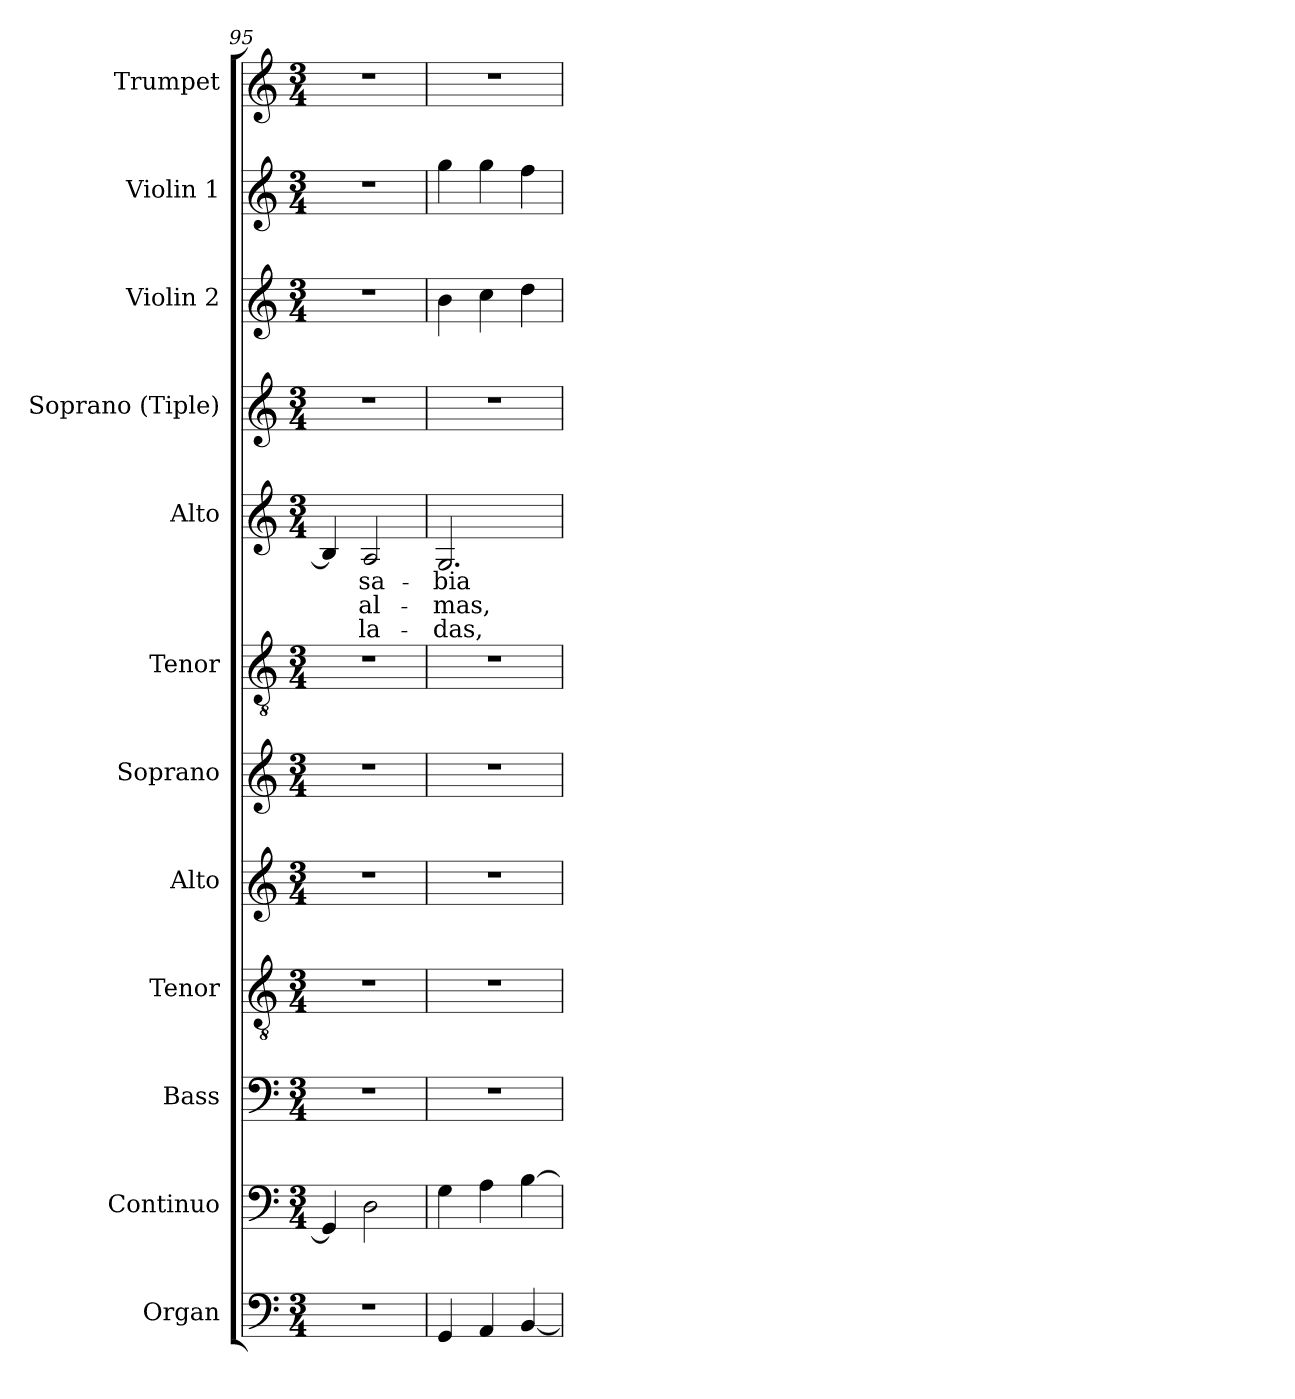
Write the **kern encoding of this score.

**kern	**kern	**kern	**kern	**kern	**kern	**kern	**kern	**text	**text	**text	**kern	**kern	**kern	**kern
*part12	*part11	*part10	*part9	*part8	*part7	*part6	*part5	*part5	*part5	*part5	*part4	*part3	*part2	*part1
*staff12	*staff11	*staff10	*staff9	*staff8	*staff7	*staff6	*staff5	*staff5	*staff5	*staff5	*staff4	*staff3	*staff2	*staff1
*I"Organ	*I"Continuo	*I"Bass	*I"Tenor	*I"Alto	*I"Soprano	*I"Tenor	*I"Alto	*	*	*	*I"Soprano (Tiple)	*I"Violin 2	*I"Violin 1	*I"Trumpet
*I'Org.	*I'Cont.	*I'B.	*I'T.	*I'A.	*I'S.	*I'T.	*I'A.	*	*	*	*I'S.	*I'Vln. 2	*I'Vln. 1	*I'Tpt.
*clefF4	*clefF4	*clefF4	*clefGv2	*clefG2	*clefG2	*clefGv2	*clefG2	*	*	*	*clefG2	*clefG2	*clefG2	*clefG2
*	*	*	*ITrd7c12	*	*	*ITrd7c12	*	*	*	*	*	*	*	*
*k[]	*k[]	*k[]	*k[]	*k[]	*k[]	*k[]	*k[]	*	*	*	*k[]	*k[]	*k[]	*k[]
*C:	*C:	*C:	*C:	*C:	*C:	*C:	*C:	*	*	*	*C:	*C:	*C:	*C:
*M3/4	*M3/4	*M3/4	*M3/4	*M3/4	*M3/4	*M3/4	*M3/4	*	*	*	*M3/4	*M3/4	*M3/4	*M3/4
=95	=95	=95	=95	=95	=95	=95	=95	=95	=95	=95	=95	=95	=95	=95
!LO:N:vis=1	!	!LO:N:vis=1	!LO:N:vis=1	!LO:N:vis=1	!LO:N:vis=1	!LO:N:vis=1	!	!	!	!	!LO:N:vis=1	!LO:N:vis=1	!LO:N:vis=1	!LO:N:vis=1
2.r	4GGi/]	2.r	2.r	2.r	2.r	2.r	4Bi/]	.	.	.	2.r	2.r	2.r	2.r
!	!	!	!	!	!	!	!	!LO:LY:b:color=#000000	!LO:LY:b:color=#000000	!LO:LY:b:color=#000000	!	!	!	!
.	2Di\	.	.	.	.	.	2Ai/	sa-	al-	-la-	.	.	.	.
=96	=96	=96	=96	=96	=96	=96	=96	=96	=96	=96	=96	=96	=96	=96
!	!	!LO:N:vis=1	!LO:N:vis=1	!LO:N:vis=1	!LO:N:vis=1	!LO:N:vis=1	!	!	!	!	!	!	!	!
!	!	!	!	!	!	!	!	!LO:LY:b:color=#000000	!LO:LY:b:color=#000000	!LO:LY:b:color=#000000	!LO:N:vis=1	!	!	!LO:N:vis=1
4GGi/	4Gi\	2.r	2.r	2.r	2.r	2.r	2.Gi/	-bia	-mas,	-das,	2.r	4bi\	4ggi\	2.r
4AAi/	4Ai\	.	.	.	.	.	.	.	.	.	.	4cci\	4ggi\	.
[4BBi/	[4Bi\	.	.	.	.	.	.	.	.	.	.	4ddi\	4ffi\	.
=	=	=	=	=	=	=	=	=	=	=	=	=	=	=
*-	*-	*-	*-	*-	*-	*-	*-	*-	*-	*-	*-	*-	*-	*-
